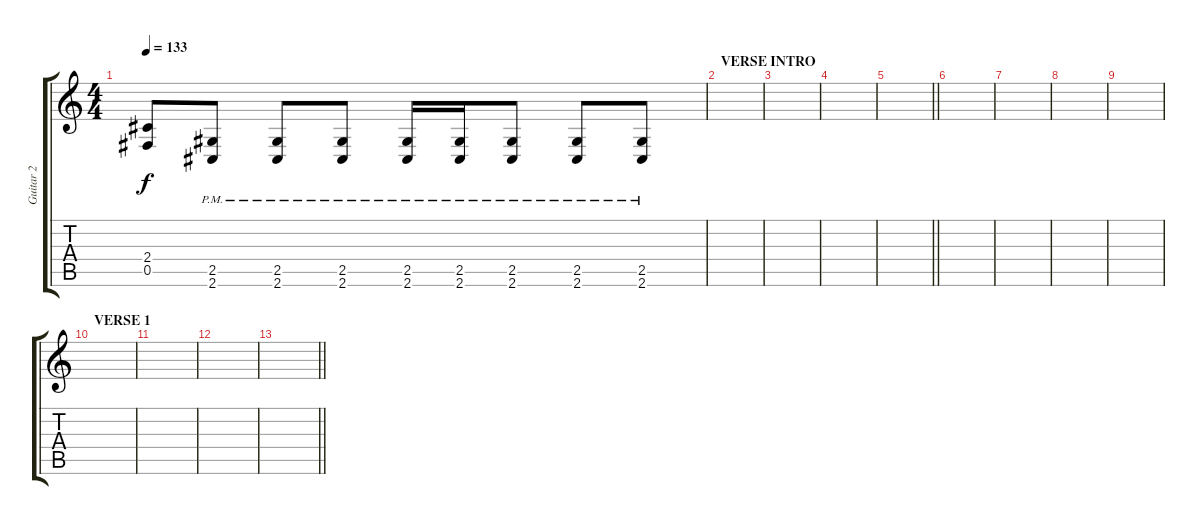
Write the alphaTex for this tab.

\track ("Guitar 2" "Guitar 2") {instrument distortionguitar}
\staff {score tabs}
\tuning (Db4 Ab3 E3 B2 Gb2 B1) {hide}
\ts (4 4)
\tempo 133
\clef g2
\ks c
(2.4 0.5).8{dy f} (2.5{pm} 2.6{pm}).8 (2.5{pm} 2.6{pm}).8 (2.5{pm} 2.6{pm}).8 (2.5{pm} 2.6{pm}).16 (2.5{pm} 2.6{pm}).16 (2.5{pm} 2.6{pm}).8 (2.5{pm} 2.6{pm}).8 (2.5{pm} 2.6{pm}).8 |
\section ("" "VERSE INTRO")
|
|
|
\barLineRight lightlight
|
|
|
|
|
\section ("" "VERSE 1")
|
|
|
\barLineRight lightlight
